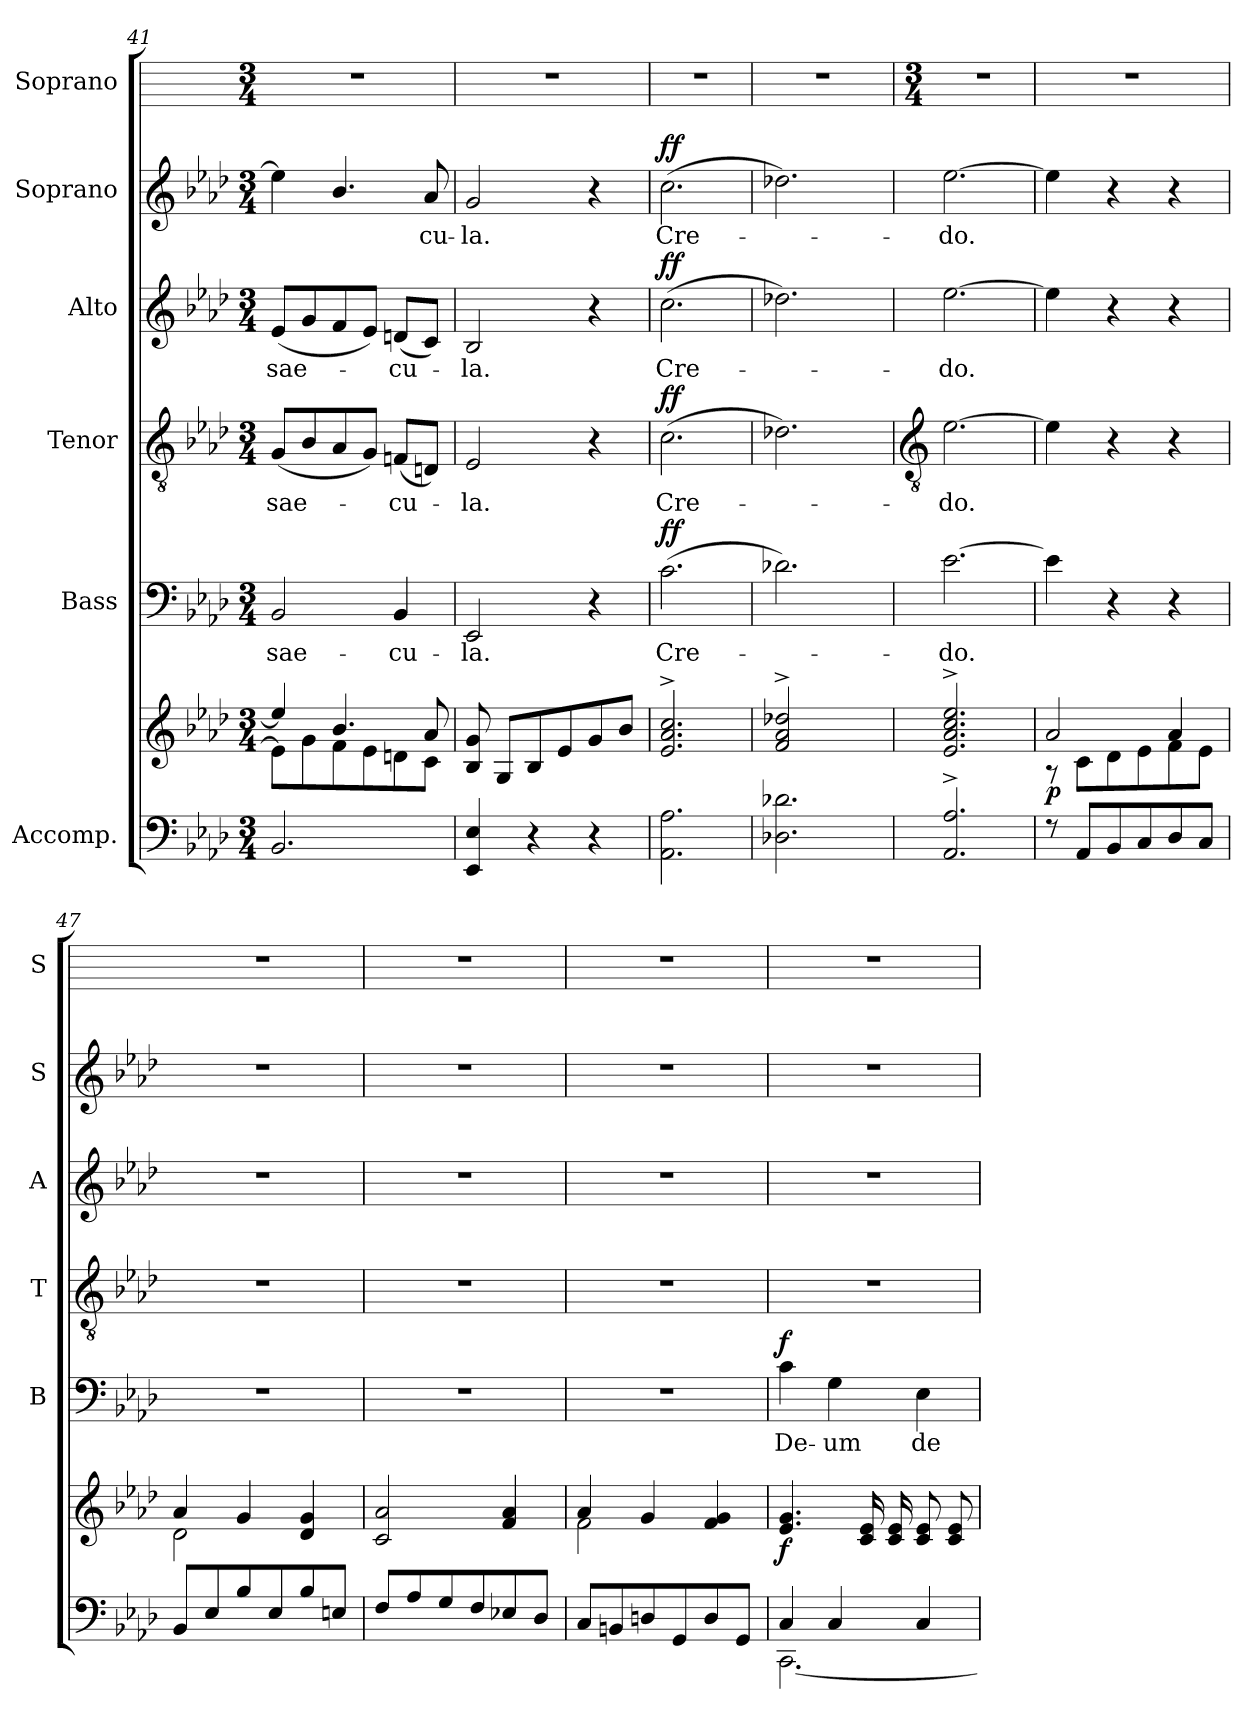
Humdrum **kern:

**kern	**kern	**dynam	**kern	**text	**dynam	**kern	**text	**dynam	**kern	**text	**dynam	**kern	**text	**dynam	**kern
*part6	*part6	*part6	*part5	*part5	*part5	*part4	*part4	*part4	*part3	*part3	*part3	*part2	*part2	*part2	*part1
*staff7	*staff6	*staff6/7	*staff5	*staff5	*staff5	*staff4	*staff4	*staff4	*staff3	*staff3	*staff3	*staff2	*staff2	*staff2	*staff1
*I"Accomp.	*	*	*I"Bass	*	*	*I"Tenor	*	*	*I"Alto	*	*	*I"Soprano	*	*	*I"Soprano
*	*	*	*I'B	*	*	*I'T	*	*	*I'A	*	*	*I'S	*	*	*I'S
*clefF4	*clefG2	*	*clefF4	*	*	*clefGv2	*	*	*clefG2	*	*	*clefG2	*	*	*
*k[b-e-a-d-]	*k[b-e-a-d-]	*	*k[b-e-a-d-]	*	*	*k[b-e-a-d-]	*	*	*k[b-e-a-d-]	*	*	*k[b-e-a-d-]	*	*	*
*A-:	*A-:	*	*A-:	*	*	*A-:	*	*	*A-:	*	*	*A-:	*	*	*
*M3/4	*M3/4	*	*M3/4	*	*	*M3/4	*	*	*M3/4	*	*	*M3/4	*	*	*M3/4
=41	=41	=41	=41	=41	=41	=41	=41	=41	=41	=41	=41	=41	=41	=41	=41
*	*^	*	*	*	*	*	*	*	*	*	*	*	*	*	*
!	!	!	!	!	!LO:LY:b	!	!	!LO:LY:b	!	!	!LO:LY:b	!	!	!	!	!
2.BB-	4ee-/]	8e-\L]	.	2BB-	sae-	.	(<8GL	sae-	.	(<8e-L	sae-	.	4ee-]	.	.	2.r
.	.	8g\	.	.	.	.	8B-	.	.	8g	.	.	.	.	.	.
.	4.b-/	8f\	.	.	.	.	8A-	.	.	8f	.	.	4.b-/	.	.	.
.	.	8e-\	.	.	.	.	8GJ)	.	.	8e-J)	.	.	.	.	.	.
!	!	!	!	!	!LO:LY:b	!	!	!LO:LY:b	!	!	!LO:LY:b	!	!	!	!	!
.	.	8dn\	.	4BB-	-cu-	.	(<8FnL	cu-	.	(<8dnL	cu-	.	.	.	.	.
!	!	!	!	!	!	!	!	!	!	!	!	!	!	!LO:LY:b	!	!
.	8a-	8c\J	.	.	.	.	8DnJ)	.	.	8cJ)	.	.	8a-	cu-	.	.
=42	=42	=42	=42	=42	=42	=42	=42	=42	=42	=42	=42	=42	=42	=42	=42	=42
!	!	!LO:N:vis=1	!	!	!LO:LY:b	!	!	!LO:LY:b	!	!	!LO:LY:b	!	!	!LO:LY:b	!	!
4EE- 4E-	8B- 8g	2.ryy	.	2EE-	-la.	.	2E-	la.	.	2B-	la.	.	2g	-la.	.	2.r
.	8GL	.	.	.	.	.	.	.	.	.	.	.	.	.	.	.
4r	8B-	.	.	.	.	.	.	.	.	.	.	.	.	.	.	.
.	8e-	.	.	.	.	.	.	.	.	.	.	.	.	.	.	.
4r	8g	.	.	4r	.	.	4r	.	.	4r	.	.	4r	.	.	.
.	8b-J	.	.	.	.	.	.	.	.	.	.	.	.	.	.	.
=43	=43	=43	=43	=43	=43	=43	=43	=43	=43	=43	=43	=43	=43	=43	=43	=43
!	!	!LO:N:vis=1	!	!	!LO:LY:b	!LO:DY:b	!	!LO:LY:b	!LO:DY:b	!	!LO:LY:b	!LO:DY:b	!	!LO:LY:b	!LO:DY:b	!
2.AA- 2.A-	2.e-^ 2.a-^ 2.cc^	2.ryy	.	(>2.c	Cre-	ff	(>2.c	Cre-	ff	(>2.cc	Cre-	ff	(>2.cc	Cre-	ff	2.r
=44	=44	=44	=44	=44	=44	=44	=44	=44	=44	=44	=44	=44	=44	=44	=44	=44
!	!	!LO:N:vis=1	!	!	!	!	!	!	!	!	!	!	!	!	!	!
2.D-X 2.d-X	2f^ 2a-^ 2dd-X^	2.ryy	.	2.d-X)	.	.	2.d-X)	.	.	2.dd-X)	.	.	2.dd-X)	.	.	2.r
.	4ryy	.	.	.	.	.	.	.	.	.	.	.	.	.	.	.
!!LO:LB:g=z
=45	=45	=45	=45	=45	=45	=45	=45	=45	=45	=45	=45	=45	=45	=45	=45	=45
*	*	*	*	*	*	*	*clefGv2	*	*	*	*	*	*	*	*	*
*	*	*	*	*	*	*	*	*	*	*	*	*	*	*	*	*M3/4
*^	*	*	*	*	*	*	*	*	*	*	*	*	*	*	*	*
!	!LO:N:vis=1	!	!LO:N:vis=1	!	!	!LO:LY:b	!	!	!LO:LY:b	!	!	!LO:LY:b	!	!	!LO:LY:b	!	!
2.AA-^ 2.A-^	2.ryy	2.e-^ 2.a-^ 2.cc^ 2.ee-^	2.ryy	.	[2.e-	do.	.	[2.e-	do.	.	[2.ee-	do.	.	[2.ee-	do.	.	2.r
=46	=46	=46	=46	=46	=46	=46	=46	=46	=46	=46	=46	=46	=46	=46	=46	=46	=46
!	!LO:N:vis=1	!	!	!LO:DY:b	!	!	!	!	!	!	!	!	!	!	!	!	!
8r	2.ryy	2a-	8r	p	4e-]	.	.	4e-]	.	.	4ee-]	.	.	4ee-]	.	.	2.r
8AA-L	.	.	8c\L	.	.	.	.	.	.	.	.	.	.	.	.	.	.
8BB-	.	.	8d-\	.	4r	.	.	4r	.	.	4r	.	.	4r	.	.	.
8C	.	.	8e-\	.	.	.	.	.	.	.	.	.	.	.	.	.	.
8D-	.	4a-	8f\	.	4r	.	.	4r	.	.	4r	.	.	4r	.	.	.
8CJ	.	.	8e-\J	.	.	.	.	.	.	.	.	.	.	.	.	.	.
=47	=47	=47	=47	=47	=47	=47	=47	=47	=47	=47	=47	=47	=47	=47	=47	=47	=47
!	!LO:N:vis=1	!	!	!	!LO:N:vis=1	!	!	!LO:N:vis=1	!	!	!LO:N:vis=1	!	!	!LO:N:vis=1	!	!	!
8BB-L	2.ryy	4a-	2d-\	.	2.r	.	.	2.r	.	.	2.r	.	.	2.r	.	.	2.r
8E-	.	.	.	.	.	.	.	.	.	.	.	.	.	.	.	.	.
8B-	.	4g	.	.	.	.	.	.	.	.	.	.	.	.	.	.	.
8E-	.	.	.	.	.	.	.	.	.	.	.	.	.	.	.	.	.
8B-	.	4d- 4g	4ryy	.	.	.	.	.	.	.	.	.	.	.	.	.	.
8EnJ	.	.	.	.	.	.	.	.	.	.	.	.	.	.	.	.	.
=48	=48	=48	=48	=48	=48	=48	=48	=48	=48	=48	=48	=48	=48	=48	=48	=48	=48
!	!LO:N:vis=1	!	!LO:N:vis=1	!	!LO:N:vis=1	!	!	!LO:N:vis=1	!	!	!LO:N:vis=1	!	!	!LO:N:vis=1	!	!	!
8FL	2.ryy	2c 2a-	2.ryy	.	2.r	.	.	2.r	.	.	2.r	.	.	2.r	.	.	2.r
8A-	.	.	.	.	.	.	.	.	.	.	.	.	.	.	.	.	.
8G	.	.	.	.	.	.	.	.	.	.	.	.	.	.	.	.	.
8F	.	.	.	.	.	.	.	.	.	.	.	.	.	.	.	.	.
8E-X	.	4f 4a-	.	.	.	.	.	.	.	.	.	.	.	.	.	.	.
8D-J	.	.	.	.	.	.	.	.	.	.	.	.	.	.	.	.	.
=49	=49	=49	=49	=49	=49	=49	=49	=49	=49	=49	=49	=49	=49	=49	=49	=49	=49
!	!LO:N:vis=1	!	!	!	!LO:N:vis=1	!	!	!LO:N:vis=1	!	!	!LO:N:vis=1	!	!	!LO:N:vis=1	!	!	!
8CL	2.ryy	4a-	2f\	.	2.r	.	.	2.r	.	.	2.r	.	.	2.r	.	.	2.r
8BBn	.	.	.	.	.	.	.	.	.	.	.	.	.	.	.	.	.
8Dn	.	4g	.	.	.	.	.	.	.	.	.	.	.	.	.	.	.
8GG	.	.	.	.	.	.	.	.	.	.	.	.	.	.	.	.	.
8D	.	4f 4g	4ryy	.	.	.	.	.	.	.	.	.	.	.	.	.	.
8GGJ	.	.	.	.	.	.	.	.	.	.	.	.	.	.	.	.	.
=50	=50	=50	=50	=50	=50	=50	=50	=50	=50	=50	=50	=50	=50	=50	=50	=50	=50
!	!	!	!LO:N:vis=1	!LO:DY:b	!	!LO:LY:b	!LO:DY:b	!LO:N:vis=1	!	!	!LO:N:vis=1	!	!	!LO:N:vis=1	!	!	!
4C	[2.CC\	4.e- 4.g	2.ryy	f	4c	De-	f	2.r	.	.	2.r	.	.	2.r	.	.	2.r
!	!	!	!	!	!	!LO:LY:b	!	!	!	!	!	!	!	!	!	!	!
4C	.	.	.	.	4G	-um	.	.	.	.	.	.	.	.	.	.	.
.	.	16c 16e-LL	.	.	.	.	.	.	.	.	.	.	.	.	.	.	.
.	.	16c 16e-	.	.	.	.	.	.	.	.	.	.	.	.	.	.	.
!	!	!	!	!	!	!LO:LY:b	!	!	!	!	!	!	!	!	!	!	!
4C	.	8c 8e-	.	.	4E-	de	.	.	.	.	.	.	.	.	.	.	.
.	.	8c 8e-J	.	.	.	.	.	.	.	.	.	.	.	.	.	.	.
*v	*v	*	*	*	*	*	*	*	*	*	*	*	*	*	*	*	*
*	*v	*v	*	*	*	*	*	*	*	*	*	*	*	*	*	*
=	=	=	=	=	=	=	=	=	=	=	=	=	=	=	=
*-	*-	*-	*-	*-	*-	*-	*-	*-	*-	*-	*-	*-	*-	*-	*-
